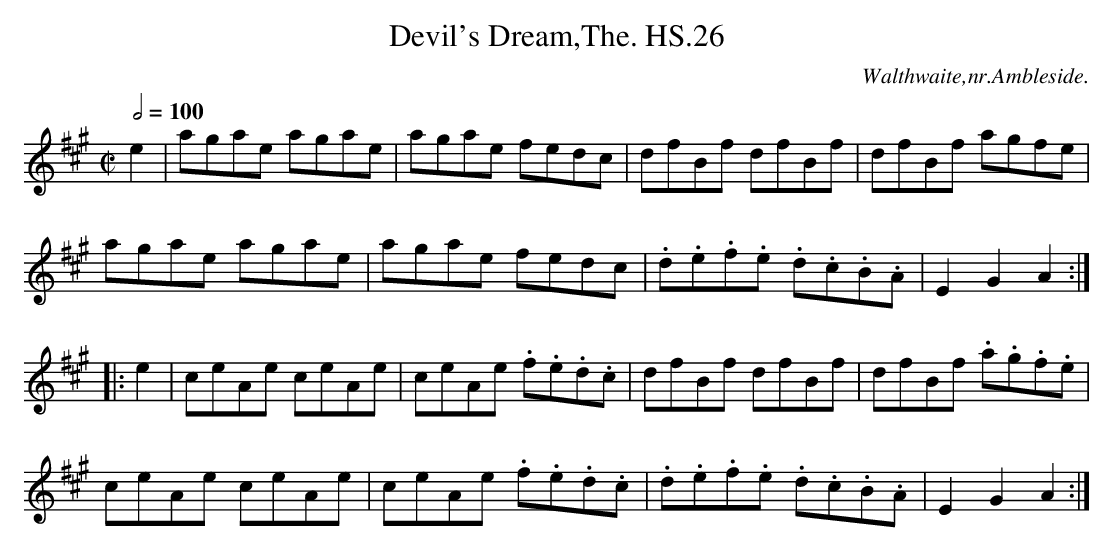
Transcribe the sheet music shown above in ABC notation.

X:1
T:Devil's Dream,The. HS.26
L:1/8
M:C|
O:Walthwaite,nr.Ambleside.
Q:1/2=100
K:A
e2|agae agae|agae fedc|dfBf dfBf|dfBf agfe|!
agae agae|agae fedc|.d.e.f.e .d.c.B.A|E2G2A2:|!
|:e2|ceAe ceAe|ceAe .f.e.d.c|dfBf dfBf|dfBf .a.g.f.e|!
ceAe ceAe|ceAe .f.e.d.c|.d.e.f.e .d.c.B.A|E2G2A2:|
